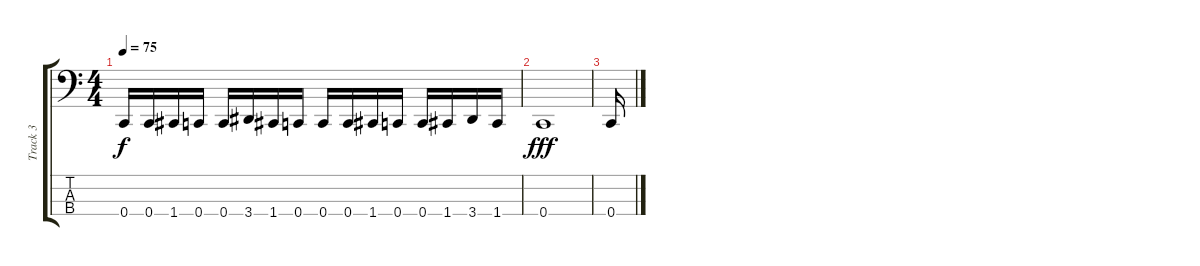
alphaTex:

\track ("Track 3" "Track 3") {instrument electricbassfinger}
\staff {score tabs}
\tuning (F2 C2 G1 C1) {hide}
\ts (4 4)
\tempo 75
\clef f4
\ks c
0.4.16{dy f} 0.4.16 1.4.16 0.4.16 0.4.16 3.4.16 1.4.16 0.4.16 0.4.16 0.4.16 1.4.16 0.4.16 0.4.16 1.4.16 3.4.16 1.4.16 |
0.4.1{dy fff} |
0.4.16
